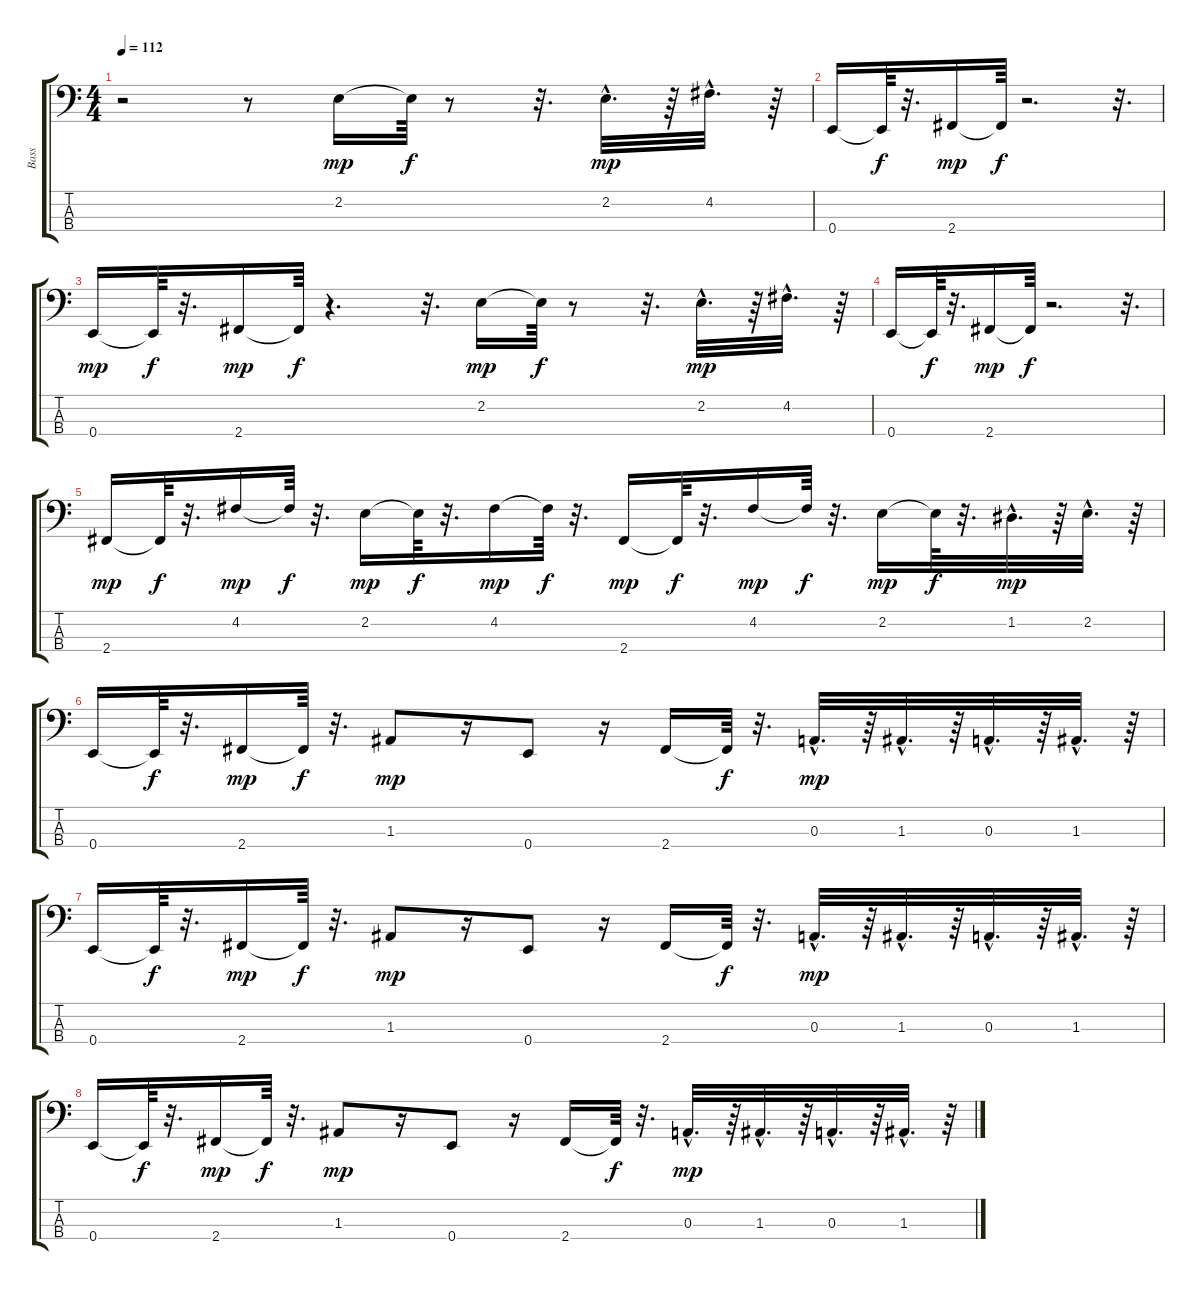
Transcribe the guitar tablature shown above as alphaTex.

\track ("Bass" "Bass") {instrument electricbasspick}
\staff {score tabs}
\tuning (G2 D2 A1 E1) {hide}
\ts (4 4)
\tempo 112
\clef f4
\ks c
r.2{dy mp instrument electricbasspick} r.8 2.2.16 2.2{t}.64{dy f} r.8 r.32{d} 2.2{hac}.32{d dy mp} r.64 4.2{hac}.32{d} r.64 |
0.4.16 0.4{t}.64{dy f} r.32{d} 2.4.16{dy mp} 2.4{t}.64{dy f} r.2{d} r.32{d} |
0.4.16{dy mp} 0.4{t}.64{dy f} r.32{d} 2.4.16{dy mp} 2.4{t}.64{dy f} r.4{d} r.32{d} 2.2.16{dy mp} 2.2{t}.64{dy f} r.8 r.32{d} 2.2{hac}.32{d dy mp} r.64 4.2{hac}.32{d} r.64 |
0.4.16 0.4{t}.64{dy f} r.32{d} 2.4.16{dy mp} 2.4{t}.64{dy f} r.2{d} r.32{d} |
2.4.16{dy mp} 2.4{t}.64{dy f} r.32{d} 4.2.16{dy mp} 4.2{t}.64{dy f} r.32{d} 2.2.16{dy mp} 2.2{t}.64{dy f} r.32{d} 4.2.16{dy mp} 4.2{t}.64{dy f} r.32{d} 2.4.16{dy mp} 2.4{t}.64{dy f} r.32{d} 4.2.16{dy mp} 4.2{t}.64{dy f} r.32{d} 2.2.16{dy mp} 2.2{t}.64{dy f} r.32{d} 1.2{hac}.32{d dy mp} r.64 2.2{hac}.32{d} r.64 |
0.4.16 0.4{t}.64{dy f} r.32{d} 2.4.16{dy mp} 2.4{t}.64{dy f} r.32{d} 1.3.8{dy mp} r.16 0.4.8 r.16 2.4.16 2.4{t}.64{dy f} r.32{d} 0.3{hac}.32{d dy mp} r.64 1.3{hac}.32{d} r.64 0.3{hac}.32{d} r.64 1.3{hac}.32{d} r.64 |
0.4.16 0.4{t}.64{dy f} r.32{d} 2.4.16{dy mp} 2.4{t}.64{dy f} r.32{d} 1.3.8{dy mp} r.16 0.4.8 r.16 2.4.16 2.4{t}.64{dy f} r.32{d} 0.3{hac}.32{d dy mp} r.64 1.3{hac}.32{d} r.64 0.3{hac}.32{d} r.64 1.3{hac}.32{d} r.64 |
0.4.16 0.4{t}.64{dy f} r.32{d} 2.4.16{dy mp} 2.4{t}.64{dy f} r.32{d} 1.3.8{dy mp} r.16 0.4.8 r.16 2.4.16 2.4{t}.64{dy f} r.32{d} 0.3{hac}.32{d dy mp} r.64 1.3{hac}.32{d} r.64 0.3{hac}.32{d} r.64 1.3{hac}.32{d} r.64
